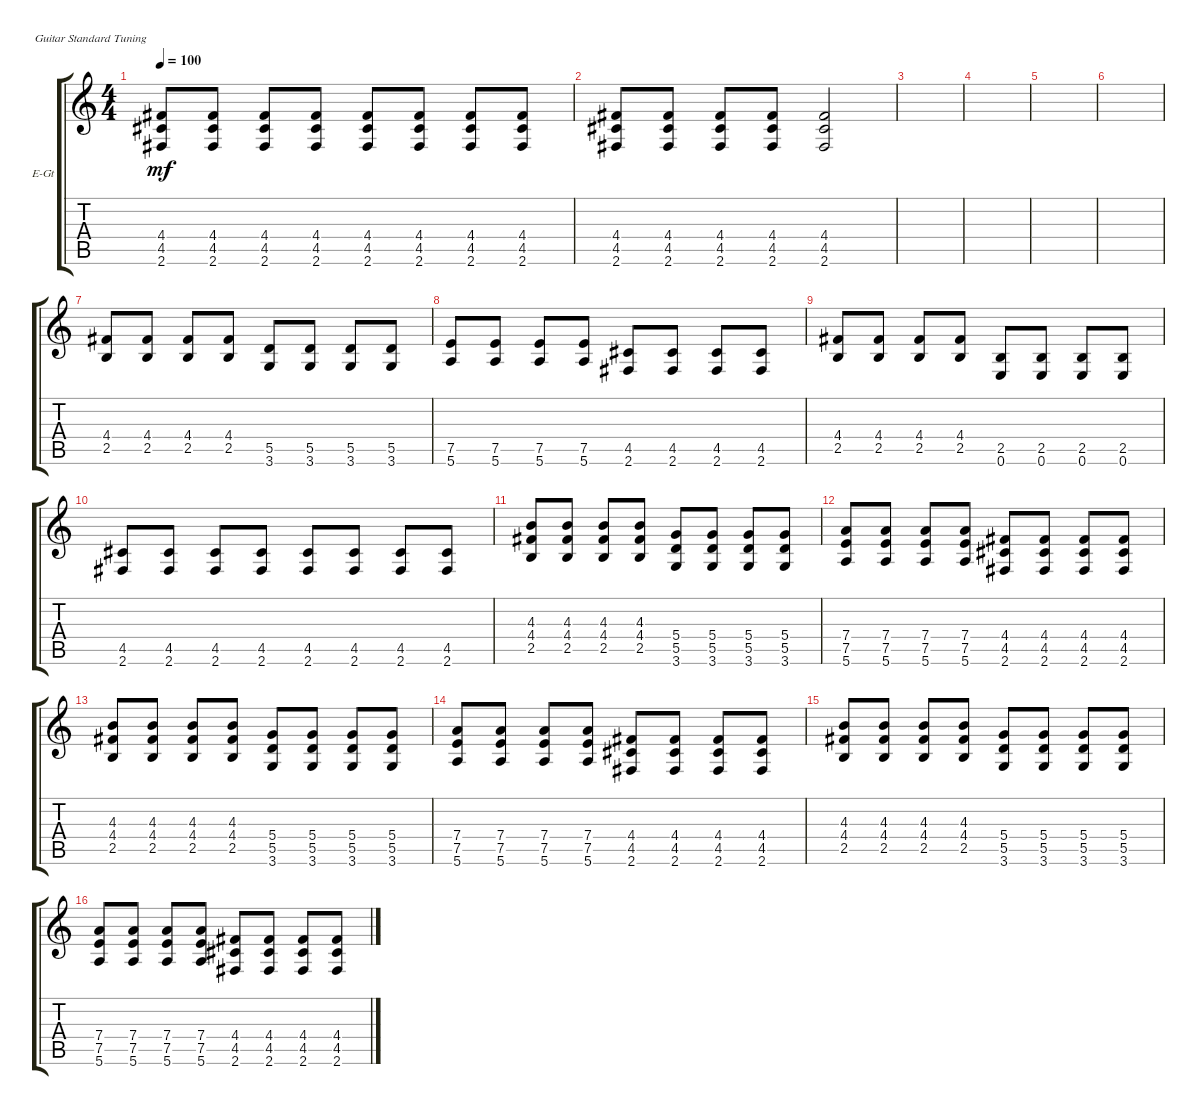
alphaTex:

\defaultSystemsLayout 4
\bracketExtendMode groupsimilarinstruments
\firstSystemTrackNameOrientation horizontal
\otherSystemsTrackNameOrientation horizontal
\track ("Kirill" "E-Gt") {instrument overdrivenguitar}
\staff {score tabs}
\tuning (E4 B3 G3 D3 A2 E2)
\ts (4 4)
\tempo 100
\clef g2
\ks c
(2.6 4.5 4.4).8{dy mf instrument overdrivenguitar} (2.6 4.5 4.4).8 (2.6 4.5 4.4).8 (2.6 4.5 4.4).8 (2.6 4.5 4.4).8 (2.6 4.5 4.4).8 (2.6 4.5 4.4).8 (2.6 4.5 4.4).8 |
(2.6 4.5 4.4).8 (2.6 4.5 4.4).8 (2.6 4.5 4.4).8 (2.6 4.5 4.4).8 (2.6 4.5 4.4).2 |
|
|
|
|
(2.5 4.4).8 (2.5 4.4).8 (2.5 4.4).8 (2.5 4.4).8 (3.6 5.5).8 (3.6 5.5).8 (3.6 5.5).8 (3.6 5.5).8 |
(5.6 7.5).8 (5.6 7.5).8 (5.6 7.5).8 (5.6 7.5).8 (2.6 4.5).8 (2.6 4.5).8 (2.6 4.5).8 (2.6 4.5).8 |
(2.5 4.4).8 (2.5 4.4).8 (2.5 4.4).8 (2.5 4.4).8 (0.6 2.5).8 (0.6 2.5).8 (0.6 2.5).8 (0.6 2.5).8 |
(2.6 4.5).8 (2.6 4.5).8 (2.6 4.5).8 (2.6 4.5).8 (2.6 4.5).8 (2.6 4.5).8 (2.6 4.5).8 (2.6 4.5).8 |
(2.5 4.4 4.3).8 (2.5 4.4 4.3).8 (2.5 4.4 4.3).8 (2.5 4.4 4.3).8 (3.6 5.5 5.4).8 (3.6 5.5 5.4).8 (3.6 5.5 5.4).8 (3.6 5.5 5.4).8 |
(5.6 7.5 7.4).8 (5.6 7.5 7.4).8 (5.6 7.5 7.4).8 (5.6 7.5 7.4).8 (2.6 4.5 4.4).8 (2.6 4.5 4.4).8 (2.6 4.5 4.4).8 (2.6 4.5 4.4).8 |
(2.5 4.4 4.3).8 (2.5 4.4 4.3).8 (2.5 4.4 4.3).8 (2.5 4.4 4.3).8 (3.6 5.5 5.4).8 (3.6 5.5 5.4).8 (3.6 5.5 5.4).8 (3.6 5.5 5.4).8 |
(5.6 7.5 7.4).8 (5.6 7.5 7.4).8 (5.6 7.5 7.4).8 (5.6 7.5 7.4).8 (2.6 4.5 4.4).8 (2.6 4.5 4.4).8 (2.6 4.5 4.4).8 (2.6 4.5 4.4).8 |
(2.5 4.4 4.3).8 (2.5 4.4 4.3).8 (2.5 4.4 4.3).8 (2.5 4.4 4.3).8 (3.6 5.5 5.4).8 (3.6 5.5 5.4).8 (3.6 5.5 5.4).8 (3.6 5.5 5.4).8 |
(5.6 7.5 7.4).8 (5.6 7.5 7.4).8 (5.6 7.5 7.4).8 (5.6 7.5 7.4).8 (2.6 4.5 4.4).8 (2.6 4.5 4.4).8 (2.6 4.5 4.4).8 (2.6 4.5 4.4).8
